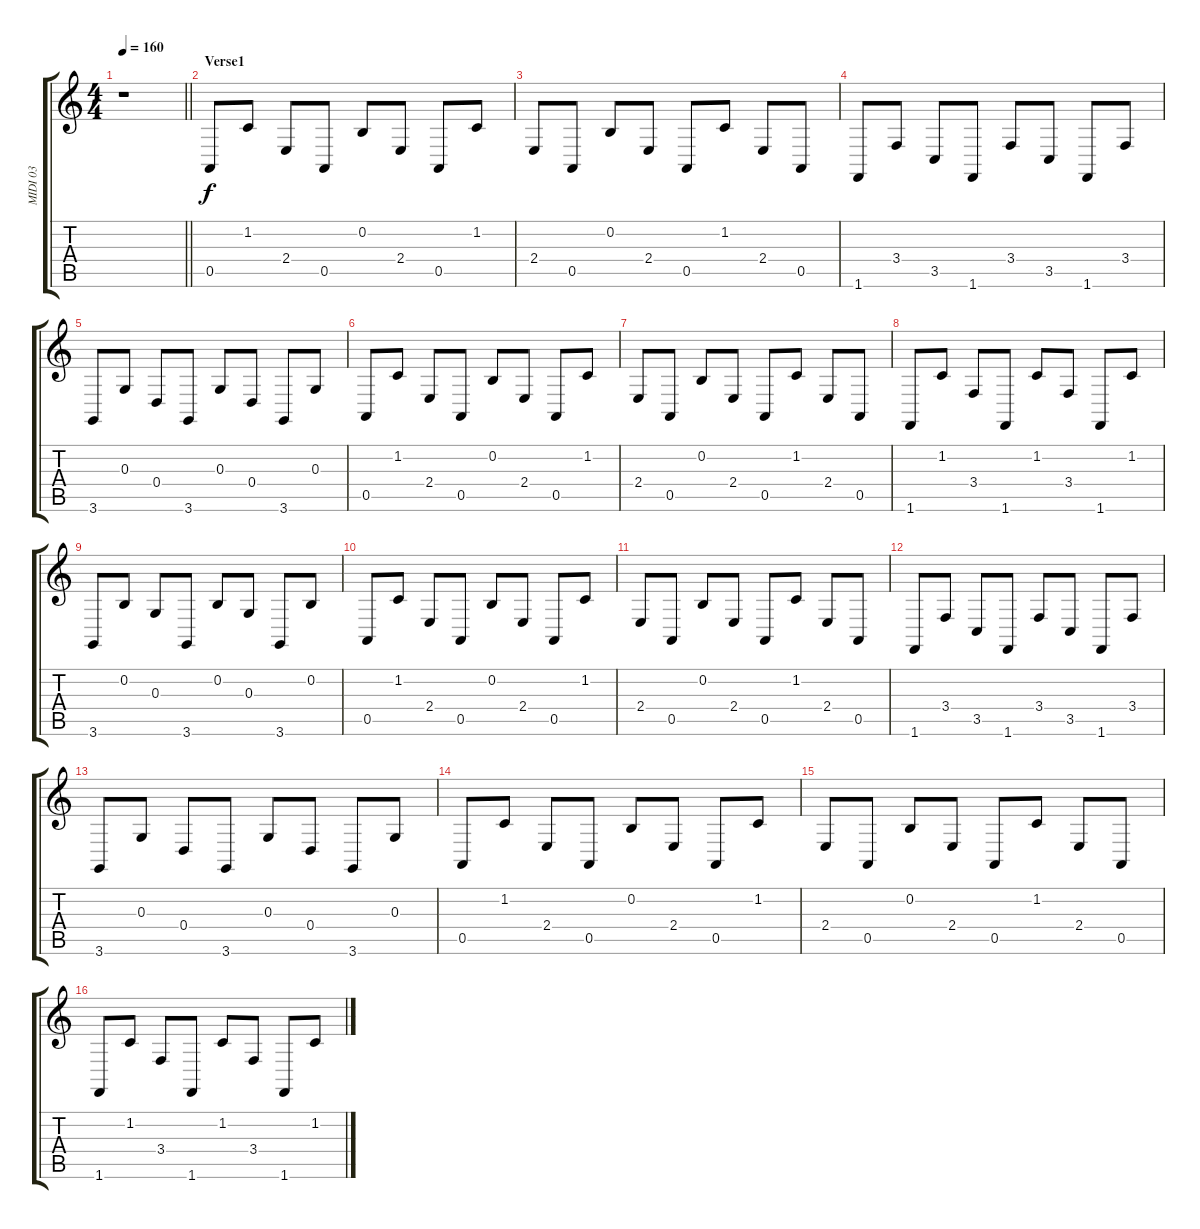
\track ("MIDI 03" "MIDI 03") {instrument acousticgrandpiano}
\staff {score tabs}
\tuning (E4 B3 G3 D3 A2 E2) {hide}
\ts (4 4)
\tempo 160
\clef g2
\barLineRight lightlight
\ks c
r.1{dy f} |
\section ("" "Verse1")
0.5.8 1.2.8 2.4.8 0.5.8 0.2.8 2.4.8 0.5.8 1.2.8 |
2.4.8 0.5.8 0.2.8 2.4.8 0.5.8 1.2.8 2.4.8 0.5.8 |
1.6.8 3.4.8 3.5.8 1.6.8 3.4.8 3.5.8 1.6.8 3.4.8 |
3.6.8 0.3.8 0.4.8 3.6.8 0.3.8 0.4.8 3.6.8 0.3.8 |
0.5.8 1.2.8 2.4.8 0.5.8 0.2.8 2.4.8 0.5.8 1.2.8 |
2.4.8 0.5.8 0.2.8 2.4.8 0.5.8 1.2.8 2.4.8 0.5.8 |
1.6.8 1.2.8 3.4.8 1.6.8 1.2.8 3.4.8 1.6.8 1.2.8 |
3.6.8 0.2.8 0.3.8 3.6.8 0.2.8 0.3.8 3.6.8 0.2.8 |
0.5.8 1.2.8 2.4.8 0.5.8 0.2.8 2.4.8 0.5.8 1.2.8 |
2.4.8 0.5.8 0.2.8 2.4.8 0.5.8 1.2.8 2.4.8 0.5.8 |
1.6.8 3.4.8 3.5.8 1.6.8 3.4.8 3.5.8 1.6.8 3.4.8 |
3.6.8 0.3.8 0.4.8 3.6.8 0.3.8 0.4.8 3.6.8 0.3.8 |
0.5.8 1.2.8 2.4.8 0.5.8 0.2.8 2.4.8 0.5.8 1.2.8 |
2.4.8 0.5.8 0.2.8 2.4.8 0.5.8 1.2.8 2.4.8 0.5.8 |
1.6.8 1.2.8 3.4.8 1.6.8 1.2.8 3.4.8 1.6.8 1.2.8
